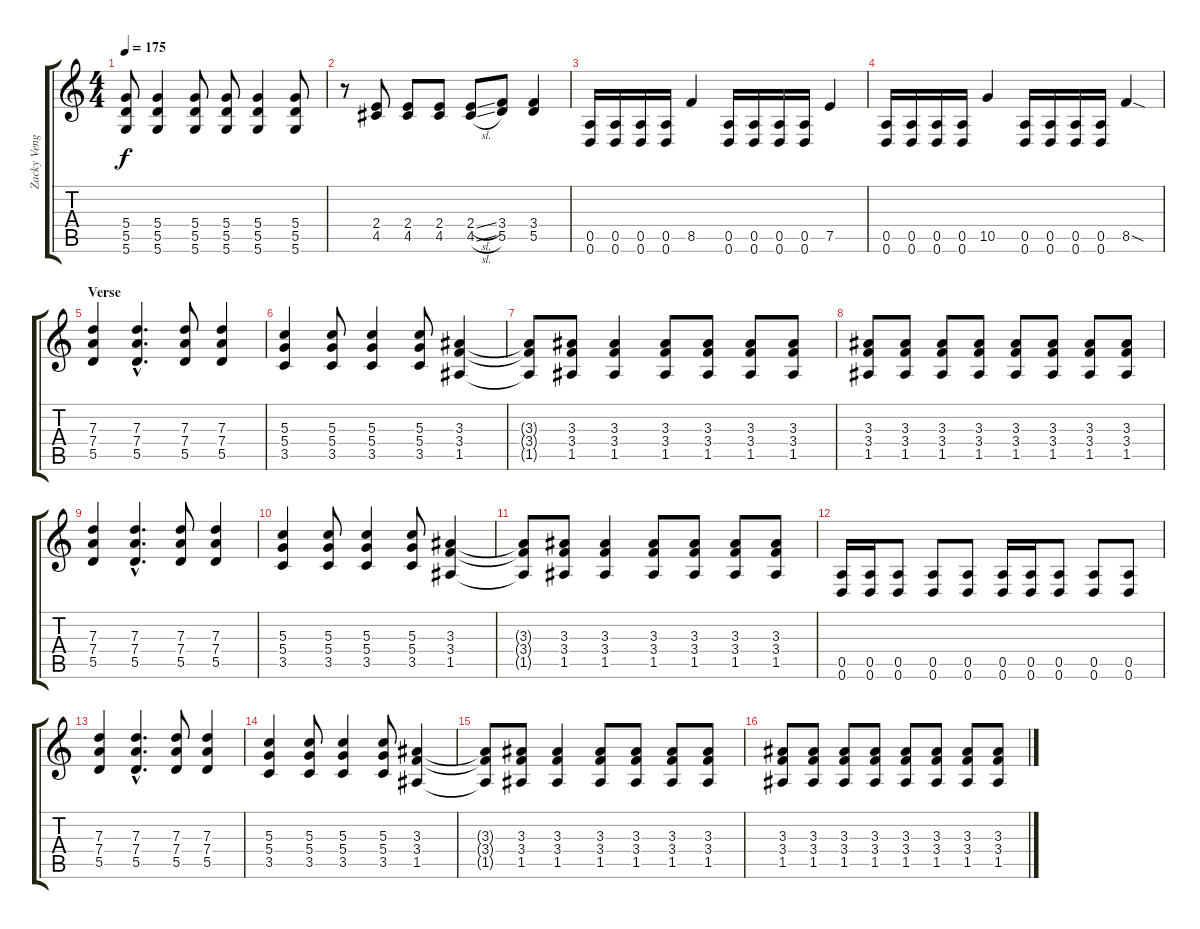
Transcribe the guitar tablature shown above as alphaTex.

\track ("Zacky Vengeance" "Zacky Veng") {instrument overdrivenguitar}
\staff {score tabs}
\tuning (E4 B3 G3 D3 A2 D2) {hide}
\ts (4 4)
\tempo 175
\clef g2
\ks c
(5.4 5.5 5.6).8{dy f} (5.4 5.5 5.6).4 (5.4 5.5 5.6).8 (5.4 5.5 5.6).8 (5.4 5.5 5.6).4 (5.4 5.5 5.6).8 |
r.8 (2.4 4.5).8 (2.4 4.5).8 (2.4 4.5).8 (2.4{sl} 4.5{sl}).8 (3.4 5.5).8 (3.4 5.5).4 |
(0.5 0.6).16 (0.5 0.6).16 (0.5 0.6).16 (0.5 0.6).16 8.5.4 (0.5 0.6).16 (0.5 0.6).16 (0.5 0.6).16 (0.5 0.6).16 7.5.4 |
(0.5 0.6).16 (0.5 0.6).16 (0.5 0.6).16 (0.5 0.6).16 10.5.4 (0.5 0.6).16 (0.5 0.6).16 (0.5 0.6).16 (0.5 0.6).16 8.5{sod}.4 |
\section ("" "Verse")
(7.3 7.4 5.5).4 (7.3{hac} 7.4{hac} 5.5{hac}).4{d} (7.3 7.4 5.5).8 (7.3 7.4 5.5).4 |
(5.3 5.4 3.5).4 (5.3 5.4 3.5).8 (5.3 5.4 3.5).4 (5.3 5.4 3.5).8 (3.3 3.4 1.5).4 |
(3.3{t} 3.4{t} 1.5{t}).8 (3.3 3.4 1.5).8 (3.3 3.4 1.5).4 (3.3 3.4 1.5).8 (3.3 3.4 1.5).8 (3.3 3.4 1.5).8 (3.3 3.4 1.5).8 |
(3.3 3.4 1.5).8 (3.3 3.4 1.5).8 (3.3 3.4 1.5).8 (3.3 3.4 1.5).8 (3.3 3.4 1.5).8 (3.3 3.4 1.5).8 (3.3 3.4 1.5).8 (3.3 3.4 1.5).8 |
(7.3 7.4 5.5).4 (7.3{hac} 7.4{hac} 5.5{hac}).4{d} (7.3 7.4 5.5).8 (7.3 7.4 5.5).4 |
(5.3 5.4 3.5).4 (5.3 5.4 3.5).8 (5.3 5.4 3.5).4 (5.3 5.4 3.5).8 (3.3 3.4 1.5).4 |
(3.3{t} 3.4{t} 1.5{t}).8 (3.3 3.4 1.5).8 (3.3 3.4 1.5).4 (3.3 3.4 1.5).8 (3.3 3.4 1.5).8 (3.3 3.4 1.5).8 (3.3 3.4 1.5).8 |
(0.5 0.6).16 (0.5 0.6).16 (0.5 0.6).8 (0.5 0.6).8 (0.5 0.6).8 (0.5 0.6).16 (0.5 0.6).16 (0.5 0.6).8 (0.5 0.6).8 (0.5 0.6).8 |
(7.3 7.4 5.5).4 (7.3{hac} 7.4{hac} 5.5{hac}).4{d} (7.3 7.4 5.5).8 (7.3 7.4 5.5).4 |
(5.3 5.4 3.5).4 (5.3 5.4 3.5).8 (5.3 5.4 3.5).4 (5.3 5.4 3.5).8 (3.3 3.4 1.5).4 |
(3.3{t} 3.4{t} 1.5{t}).8 (3.3 3.4 1.5).8 (3.3 3.4 1.5).4 (3.3 3.4 1.5).8 (3.3 3.4 1.5).8 (3.3 3.4 1.5).8 (3.3 3.4 1.5).8 |
(3.3 3.4 1.5).8 (3.3 3.4 1.5).8 (3.3 3.4 1.5).8 (3.3 3.4 1.5).8 (3.3 3.4 1.5).8 (3.3 3.4 1.5).8 (3.3 3.4 1.5).8 (3.3 3.4 1.5).8
